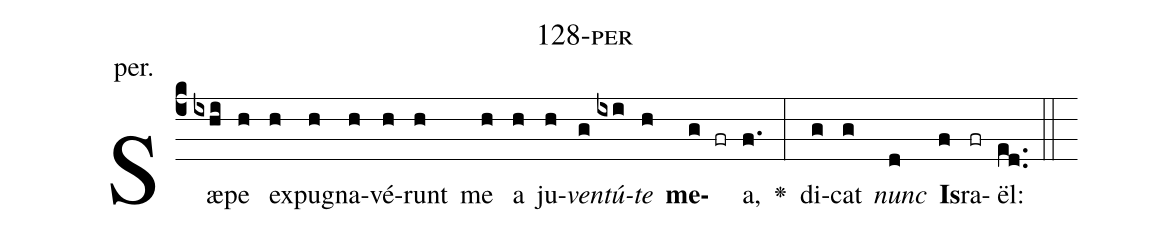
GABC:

name: 128-per;
annotation: per.;
%%
(c4)Sæ(ixhi)pe(h) ex(h)pu(h)gna(h)vé(h)runt(h) me(h) a(h) ju(h)<i>ven</i>(g)<i>tú</i>(ixi)<i>te</i>(h) <b>me</b>(g fr)a,(f.) <v>\greheightstar</v>(:) di(g)cat(g) <i>nunc</i>(d) <b>Is</b>(f)ra(fr)ël:(ed..) (::)


%E(g) u(g) o(g) u(d) a(f) e.(ed..) (::)
